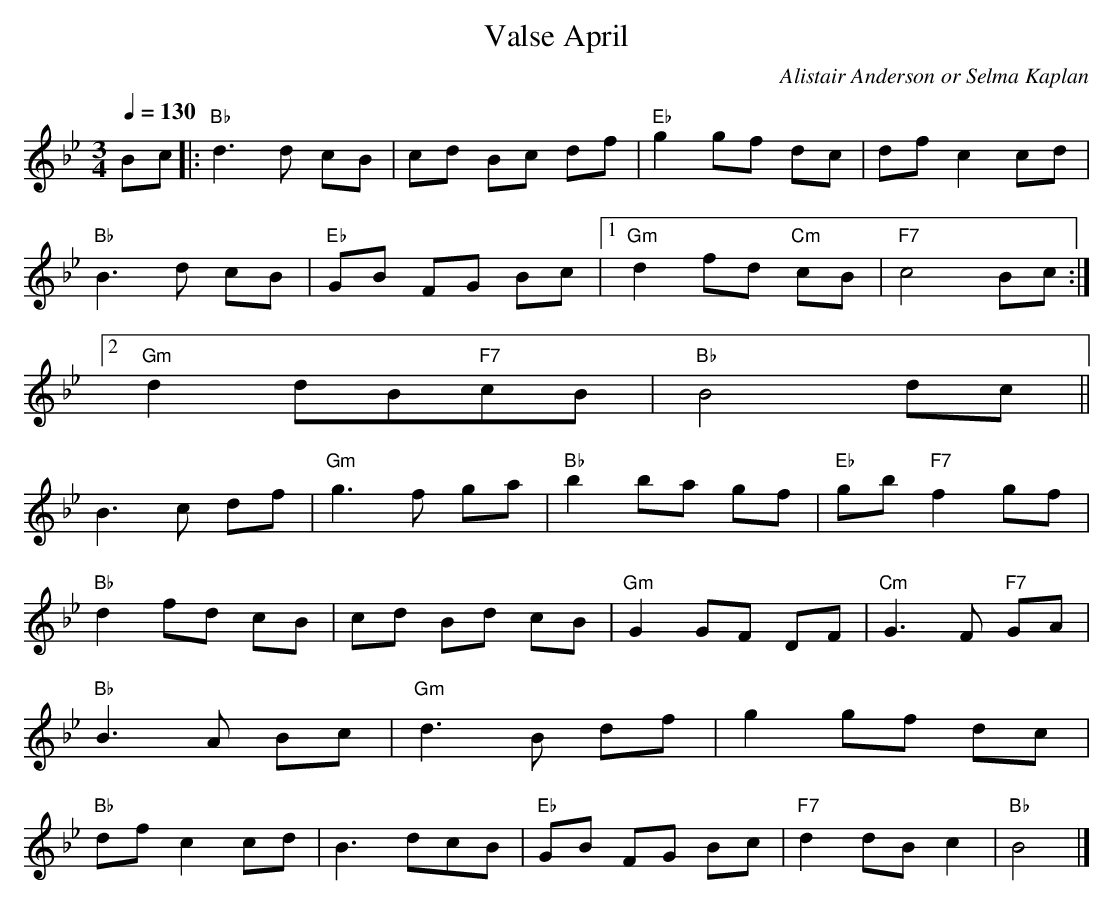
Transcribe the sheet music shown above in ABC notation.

X:1
T:Valse April
C:Alistair Anderson or Selma Kaplan
M:3/4
L:1/8
Q:1/4=130
K:Bbmaj
Bc|:"Bb"d3d cB|cd Bc df|"Eb"g2 gf dc|df c2 cd|
"Bb"B3 d cB|"Eb"GB FG Bc|  [1 "Gm"d2 fd "Cm"cB|"F7"c4 Bc:|
 [2 "Gm"d2 dB"F7"cB|"Bb"B4 dc||
B3 c df|"Gm"g3 f ga|"Bb"b2 ba gf|"Eb"gb"F7"f2 gf|
"Bb"d2 fd cB|cd Bd cB|"Gm"G2 GF DF|"Cm"G3 F "F7"GA|
"Bb"B3 A Bc|"Gm"d3 B df|g2 gf dc|
"Bb"df c2 cd|B3 dcB|"Eb"GB FG Bc|"F7"d2 dB c2|"Bb"B4|]
